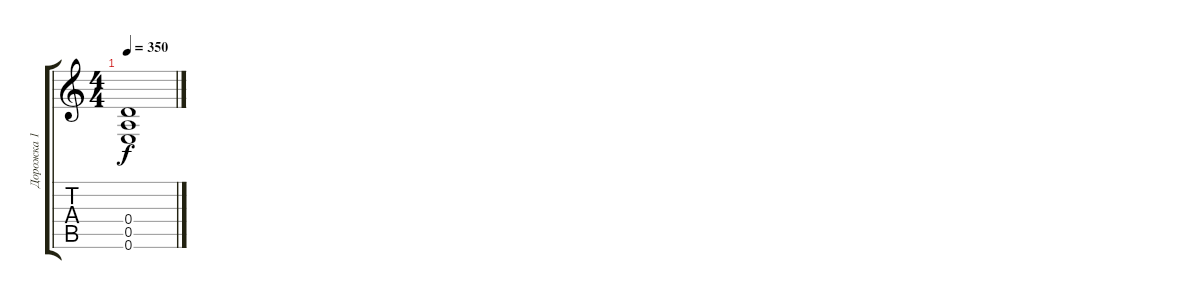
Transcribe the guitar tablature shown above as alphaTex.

\track ("Дорожка 1" "Дорожка 1") {instrument distortionguitar}
\staff {score tabs}
\tuning (E4 B3 G3 D3 A2 E2) {hide}
\ts (4 4)
\tempo 350
\clef g2
\ks c
(0.4{t} 0.5{t} 0.6{t}).1{dy f}
